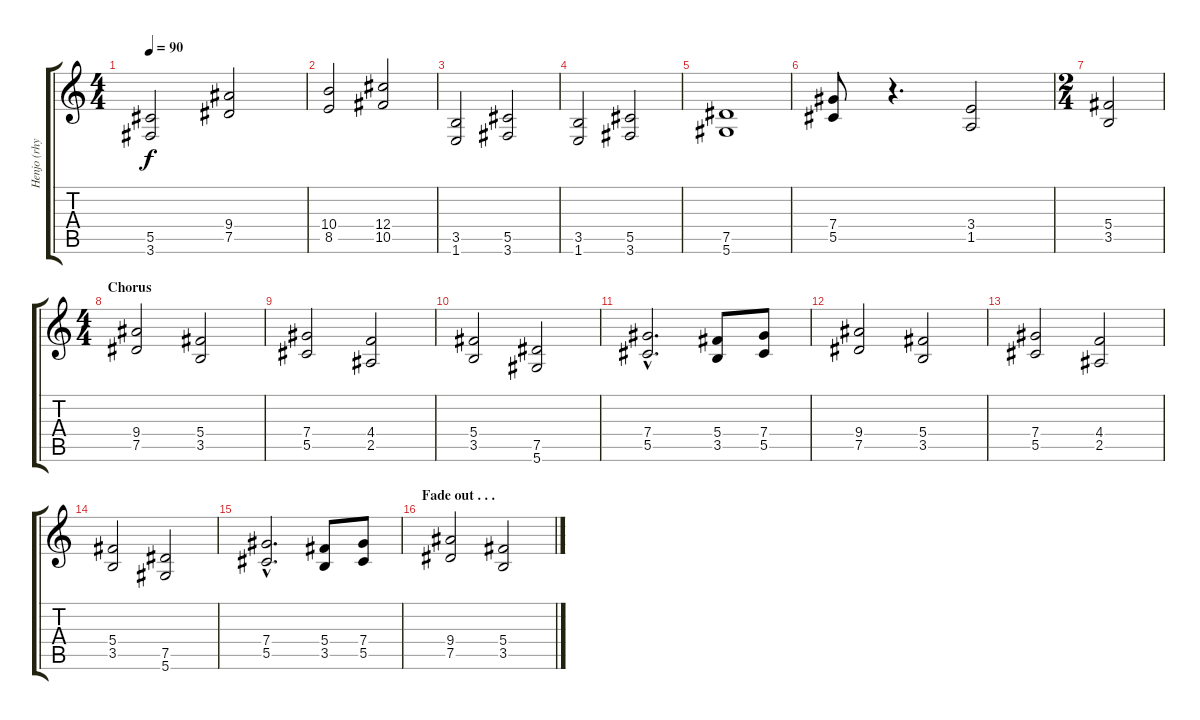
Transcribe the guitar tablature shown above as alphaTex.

\track ("Henjo (rhythm)" "Henjo (rhy") {instrument distortionguitar}
\staff {score tabs}
\tuning (Eb4 Bb3 Gb3 Db3 Ab2 Eb2) {hide}
\ts (4 4)
\tempo 90
\clef g2
\ks c
(5.5 3.6).2{dy f} (9.4 7.5).2 |
(10.4 8.5).2 (12.4 10.5).2 |
(3.5 1.6).2 (5.5 3.6).2 |
(3.5 1.6).2 (5.5 3.6).2 |
(7.5 5.6).1 |
(7.4 5.5).8 r.4{d} (3.4 1.5).2 |
\ts (2 4)
(5.4 3.5).2 |
\ts (4 4)
\section ("" "Chorus")
(9.4 7.5).2 (5.4 3.5).2 |
(7.4 5.5).2 (4.4 2.5).2 |
(5.4 3.5).2 (7.5 5.6).2 |
(7.4{hac} 5.5{hac}).2{d} (5.4 3.5).8 (7.4 5.5).8 |
(9.4 7.5).2 (5.4 3.5).2 |
(7.4 5.5).2 (4.4 2.5).2 |
(5.4 3.5).2 (7.5 5.6).2 |
(7.4{hac} 5.5{hac}).2{d} (5.4 3.5).8 (7.4 5.5).8 |
\section ("" "Fade out . . .")
(9.4 7.5).2{volume 7} (5.4 3.5).2
